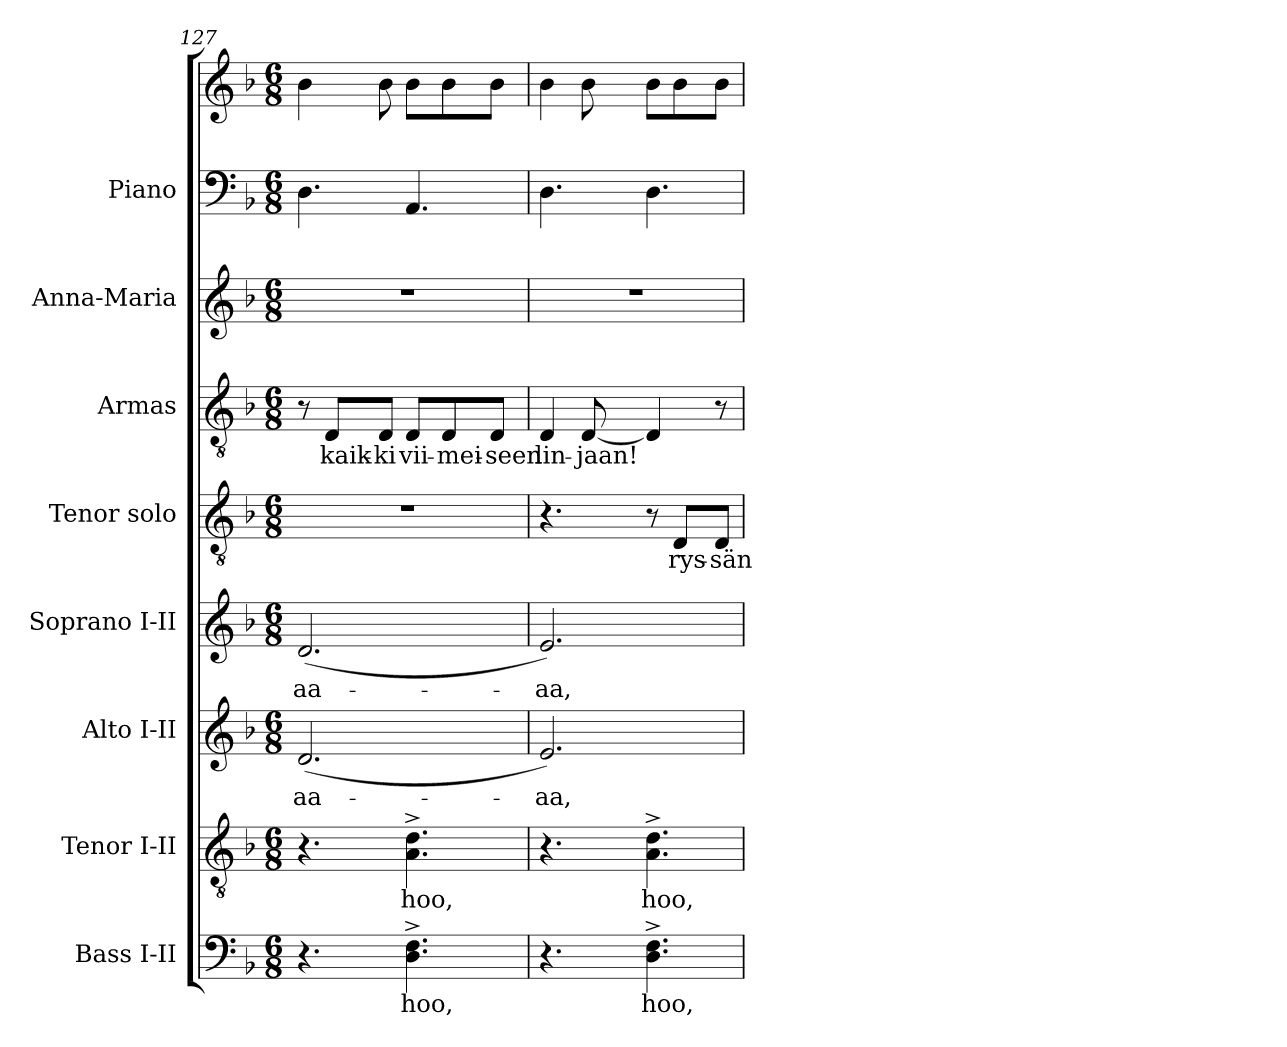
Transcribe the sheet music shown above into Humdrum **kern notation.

**kern	**text	**kern	**text	**kern	**text	**kern	**text	**kern	**text	**kern	**text	**kern	**kern	**kern
*part8	*part8	*part7	*part7	*part6	*part6	*part5	*part5	*part4	*part4	*part3	*part3	*part2	*part1	*part1
*staff9	*staff9	*staff8	*staff8	*staff7	*staff7	*staff6	*staff6	*staff5	*staff5	*staff4	*staff4	*staff3	*staff2	*staff1
*I"Bass I-II	*	*I"Tenor I-II	*	*I"Alto I-II	*	*I"Soprano I-II	*	*I"Tenor solo	*	*I"Armas	*	*I"Anna-Maria	*I"Piano	*
*I'B.	*	*I'T.	*	*I'A.	*	*I'S.	*	*I'T. Solo	*	*I'Armas	*	*I'A-M	*I'Pno.	*
*clefF4	*	*clefGv2	*	*clefG2	*	*clefG2	*	*clefGv2	*	*clefGv2	*	*clefG2	*clefF4	*clefG2
*	*	*ITrd7c12	*	*	*	*	*	*ITrd7c12	*	*ITrd7c12	*	*	*	*
*k[b-]	*	*k[b-]	*	*k[b-]	*	*k[b-]	*	*k[b-]	*	*k[b-]	*	*k[b-]	*k[b-]	*k[b-]
*F:	*	*F:	*	*F:	*	*F:	*	*F:	*	*F:	*	*F:	*F:	*F:
*M6/8	*	*M6/8	*	*M6/8	*	*M6/8	*	*M6/8	*	*M6/8	*	*M6/8	*M6/8	*M6/8
=127	=127	=127	=127	=127	=127	=127	=127	=127	=127	=127	=127	=127	=127	=127
!	!	!	!	!	!LO:LY:b:color=#000000	!	!	!	!	!	!	!	!	!
!	!	!	!	!	!	!	!LO:LY:b:color=#000000	!LO:N:vis=1	!	!	!	!LO:N:vis=1	!	!
4.r	.	4.r	.	(2.di/	aa-	(2.di/	aa-	2.r	.	8r	.	2.r	4.Di\	4b-i\
!	!	!	!	!	!	!	!	!	!	!	!LO:LY:b:color=#000000	!	!	!
.	.	.	.	.	.	.	.	.	.	8DDi/L	kaik-	.	.	.
!	!	!	!	!	!	!	!	!	!	!	!LO:LY:b:color=#000000	!	!	!
.	.	.	.	.	.	.	.	.	.	8DDi/J	-ki	.	.	8b-i\
!	!LO:LY:b:color=#000000	!	!	!	!	!	!	!	!	!	!	!	!	!
!	!	!	!LO:LY:b:color=#000000	!	!	!	!	!	!	!	!	!	!	!
!	!	!	!	!	!	!	!	!	!	!	!LO:LY:b:color=#000000	!	!	!
4.Di\^ 4.Fi^	hoo,	4.AAi\^ 4.Di^	hoo,	.	.	.	.	.	.	8DDi/L	vii-	.	4.AAi/	8b-i\L
!	!	!	!	!	!	!	!	!	!	!	!LO:LY:b:color=#000000	!	!	!
.	.	.	.	.	.	.	.	.	.	8DDi/	-mei-	.	.	8b-i\
!	!	!	!	!	!	!	!	!	!	!	!LO:LY:b:color=#000000	!	!	!
.	.	.	.	.	.	.	.	.	.	8DDi/J	-seen	.	.	8b-i\J
=128	=128	=128	=128	=128	=128	=128	=128	=128	=128	=128	=128	=128	=128	=128
!	!	!	!	!	!LO:LY:b:color=#000000	!	!	!	!	!	!	!	!	!
!	!	!	!	!	!	!	!LO:LY:b:color=#000000	!	!	!	!	!	!	!
!	!	!	!	!	!	!	!	!	!	!	!LO:LY:b:color=#000000	!LO:N:vis=1	!	!
4.r	.	4.r	.	2.ei/)	-aa,	2.ei/)	-aa,	4.r	.	4DDi/	lin-	2.r	4.Di\	4b-i\
!	!	!	!	!	!	!	!	!	!	!	!LO:LY:b:color=#000000	!	!	!
.	.	.	.	.	.	.	.	.	.	[<8DDi/	-jaan!	.	.	8b-i\
!	!LO:LY:b:color=#000000	!	!	!	!	!	!	!	!	!	!	!	!	!
!	!	!	!LO:LY:b:color=#000000	!	!	!	!	!	!	!	!	!	!	!
4.Di\^ 4.Fi^	hoo,	4.AAi\^ 4.Di^	hoo,	.	.	.	.	8r	.	4DDi/]	.	.	4.Di\	8b-i\L
!	!	!	!	!	!	!	!	!	!LO:LY:b:color=#000000	!	!	!	!	!
.	.	.	.	.	.	.	.	8DDi/L	rys-	.	.	.	.	8b-i\
!	!	!	!	!	!	!	!	!	!LO:LY:b:color=#000000	!	!	!	!	!
.	.	.	.	.	.	.	.	8DDi/J	-sän	8r	.	.	.	8b-i\J
=	=	=	=	=	=	=	=	=	=	=	=	=	=	=
*-	*-	*-	*-	*-	*-	*-	*-	*-	*-	*-	*-	*-	*-	*-
